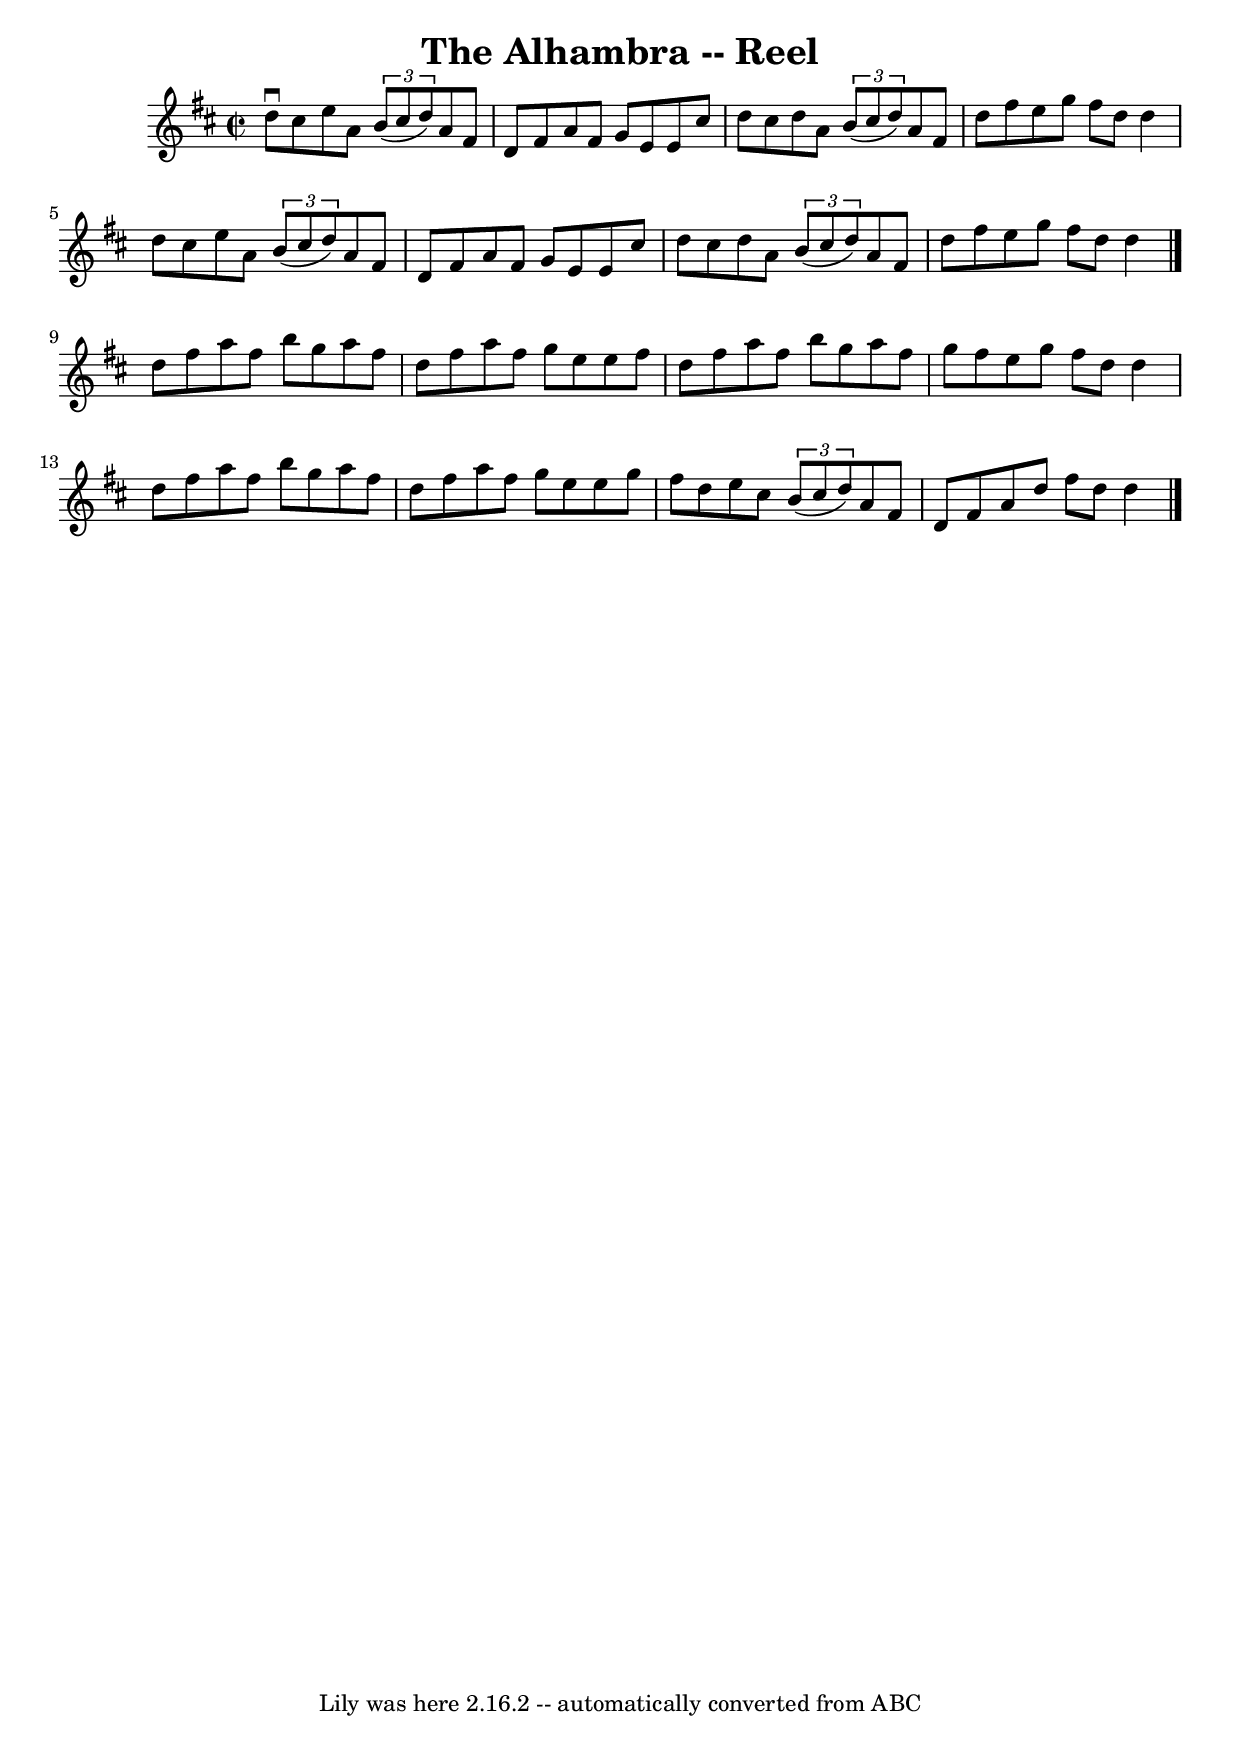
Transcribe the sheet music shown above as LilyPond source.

\version "2.16.2"
\include "Mammoth.ily"
\header {
  %% book = "Ryan's Mammoth Collection"
  crossRefNumber = "1"
  footnotes = "\\\\165"
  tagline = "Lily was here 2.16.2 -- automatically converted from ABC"
  title = "The Alhambra -- Reel"

}
voicedefault =  {


  \override Staff.TimeSignature #'style = #'C
  \time 2/2 
  \key d \major
 d''8^\downbow cis''8 e''8 a'8    
  \times 2/3 { b'8 (cis''8 d''8) 
	     } a'8 fis'8    |
  d'8    
  fis'8 a'8 fis'8 g'8 e'8 e'8 cis''8    |
  d''8    
  cis''8 d''8 a'8    \times 2/3 { b'8 (cis''8 d''8) 
				} a'8    
  fis'8    |
  d''8 fis''8 e''8 g''8 fis''8 d''8 d''4    
  |
  d''8 cis''8 e''8 a'8    \times 2/3 { b'8 (cis''8    
				       d''8) 
				     } a'8 fis'8    |
  d'8 fis'8 a'8 fis'8 g'8    
  e'8 e'8 cis''8    |
  d''8 cis''8 d''8 a'8    
  \times 2/3 { b'8 (cis''8 d''8) 
	     } a'8 fis'8    |
  d''8   
  fis''8 e''8 g''8 fis''8 d''8 d''4    \bar "|." d''8    
  fis''8 a''8 fis''8 b''8 g''8 a''8 fis''8    |
  d''8   
  fis''8 a''8 fis''8 g''8 e''8 e''8 fis''8    |
  d''8  
  fis''8 a''8 fis''8 b''8 g''8 a''8 fis''8    |
  g''8 
  fis''8 e''8 g''8 fis''8 d''8 d''4    |
  d''8    
  fis''8 a''8 fis''8 b''8 g''8 a''8 fis''8    |
  d''8   
  fis''8 a''8 fis''8 g''8 e''8 e''8 g''8    |
  fis''8  
  d''8 e''8 cis''8    \times 2/3 { b'8 (cis''8 d''8) 
				 } a'8   
  fis'8    |
  d'8 fis'8 a'8 d''8 fis''8 d''8 d''4    
  |
  \bar "|."   

}

\score{
  <<

    \context Staff="default"
    {
      \voicedefault 
      
    }

  >>
  \layout {
    
  }
  \midi {
  }

}
